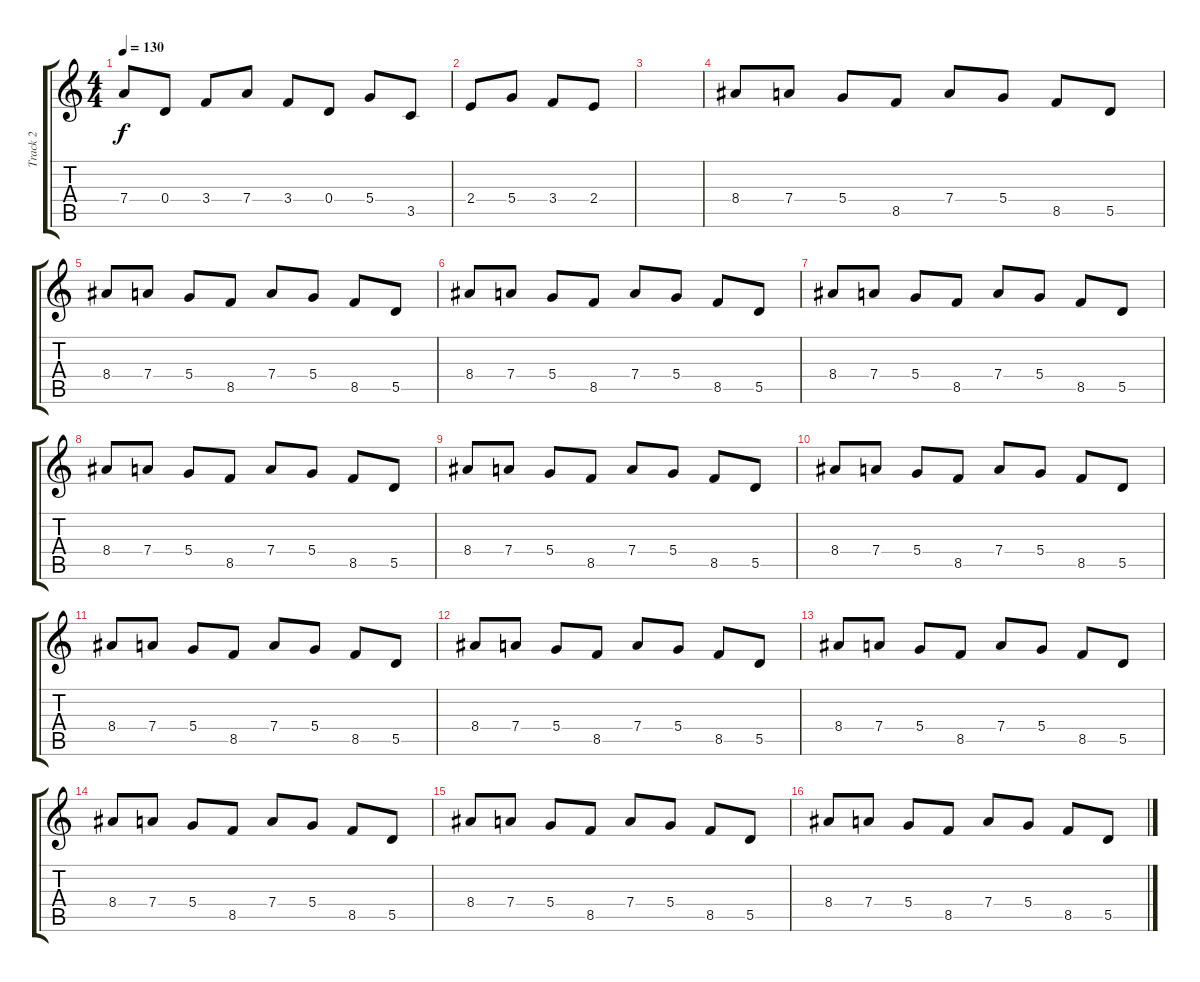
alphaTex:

\track ("Track 2" "Track 2") {instrument fretlessbass bank 11}
\staff {score tabs}
\tuning (E4 B3 G3 D3 A2 E2) {hide}
\ts (4 4)
\tempo 130
\clef g2
\ks c
7.4.8{dy f} 0.4.8 3.4.8 7.4.8 3.4.8 0.4.8 5.4.8 3.5.8 |
2.4.8 5.4.8 3.4.8 2.4.8 |
|
8.4.8 7.4.8 5.4.8 8.5.8 7.4.8 5.4.8 8.5.8 5.5.8 |
8.4.8 7.4.8 5.4.8 8.5.8 7.4.8 5.4.8 8.5.8 5.5.8 |
8.4.8 7.4.8 5.4.8 8.5.8 7.4.8 5.4.8 8.5.8 5.5.8 |
8.4.8 7.4.8 5.4.8 8.5.8 7.4.8 5.4.8 8.5.8 5.5.8 |
8.4.8 7.4.8 5.4.8 8.5.8 7.4.8 5.4.8 8.5.8 5.5.8 |
8.4.8 7.4.8 5.4.8 8.5.8 7.4.8 5.4.8 8.5.8 5.5.8 |
8.4.8 7.4.8 5.4.8 8.5.8 7.4.8 5.4.8 8.5.8 5.5.8 |
8.4.8 7.4.8 5.4.8 8.5.8 7.4.8 5.4.8 8.5.8 5.5.8 |
8.4.8 7.4.8 5.4.8 8.5.8 7.4.8 5.4.8 8.5.8 5.5.8 |
8.4.8 7.4.8 5.4.8 8.5.8 7.4.8 5.4.8 8.5.8 5.5.8 |
8.4.8 7.4.8 5.4.8 8.5.8 7.4.8 5.4.8 8.5.8 5.5.8 |
8.4.8 7.4.8 5.4.8 8.5.8 7.4.8 5.4.8 8.5.8 5.5.8 |
8.4.8 7.4.8 5.4.8 8.5.8 7.4.8 5.4.8 8.5.8 5.5.8
